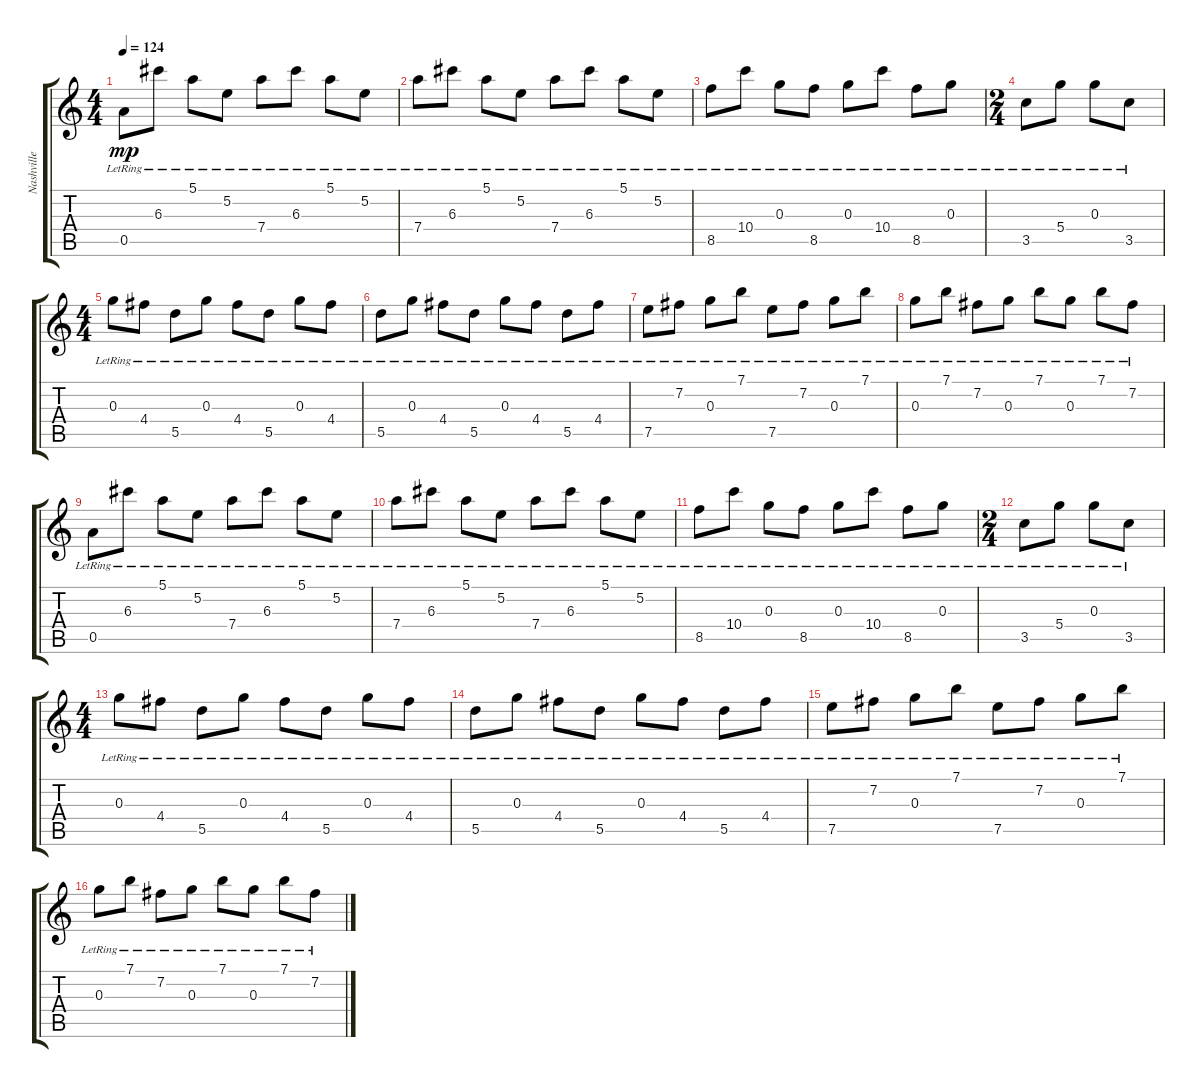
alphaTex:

\track ("Nashville gitaar" "Nashville ") {instrument acousticguitarsteel}
\staff {score tabs}
\tuning (E4 B3 G4 D4 A3 E3) {hide}
\ts (4 4)
\tempo 124
\clef g2
\ks c
0.5{lr}.8{dy mp} 6.3{lr}.8 5.1{lr}.8 5.2{lr}.8 7.4{lr}.8 6.3{lr}.8 5.1{lr}.8 5.2{lr}.8 |
7.4{lr}.8 6.3{lr}.8 5.1{lr}.8 5.2{lr}.8 7.4{lr}.8 6.3{lr}.8 5.1{lr}.8 5.2{lr}.8 |
8.5{lr}.8 10.4{lr}.8 0.3{lr}.8 8.5{lr}.8 0.3{lr}.8 10.4{lr}.8 8.5{lr}.8 0.3{lr}.8 |
\ts (2 4)
3.5{lr}.8 5.4{lr}.8 0.3{lr}.8 3.5{lr}.8 |
\ts (4 4)
0.3{lr}.8 4.4{lr}.8 5.5{lr}.8 0.3{lr}.8 4.4{lr}.8 5.5{lr}.8 0.3{lr}.8 4.4{lr}.8 |
5.5{lr}.8 0.3{lr}.8 4.4{lr}.8 5.5{lr}.8 0.3{lr}.8 4.4{lr}.8 5.5{lr}.8 4.4{lr}.8 |
7.5{lr}.8 7.2{lr}.8 0.3{lr}.8 7.1{lr}.8 7.5{lr}.8 7.2{lr}.8 0.3{lr}.8 7.1{lr}.8 |
0.3{lr}.8 7.1{lr}.8 7.2{lr}.8 0.3{lr}.8 7.1{lr}.8 0.3{lr}.8 7.1{lr}.8 7.2{lr}.8 |
0.5{lr}.8 6.3{lr}.8 5.1{lr}.8 5.2{lr}.8 7.4{lr}.8 6.3{lr}.8 5.1{lr}.8 5.2{lr}.8 |
7.4{lr}.8 6.3{lr}.8 5.1{lr}.8 5.2{lr}.8 7.4{lr}.8 6.3{lr}.8 5.1{lr}.8 5.2{lr}.8 |
8.5{lr}.8 10.4{lr}.8 0.3{lr}.8 8.5{lr}.8 0.3{lr}.8 10.4{lr}.8 8.5{lr}.8 0.3{lr}.8 |
\ts (2 4)
3.5{lr}.8 5.4{lr}.8 0.3{lr}.8 3.5{lr}.8 |
\ts (4 4)
0.3{lr}.8 4.4{lr}.8 5.5{lr}.8 0.3{lr}.8 4.4{lr}.8 5.5{lr}.8 0.3{lr}.8 4.4{lr}.8 |
5.5{lr}.8 0.3{lr}.8 4.4{lr}.8 5.5{lr}.8 0.3{lr}.8 4.4{lr}.8 5.5{lr}.8 4.4{lr}.8 |
7.5{lr}.8 7.2{lr}.8 0.3{lr}.8 7.1{lr}.8 7.5{lr}.8 7.2{lr}.8 0.3{lr}.8 7.1{lr}.8 |
0.3{lr}.8 7.1{lr}.8 7.2{lr}.8 0.3{lr}.8 7.1{lr}.8 0.3{lr}.8 7.1{lr}.8 7.2{lr}.8
